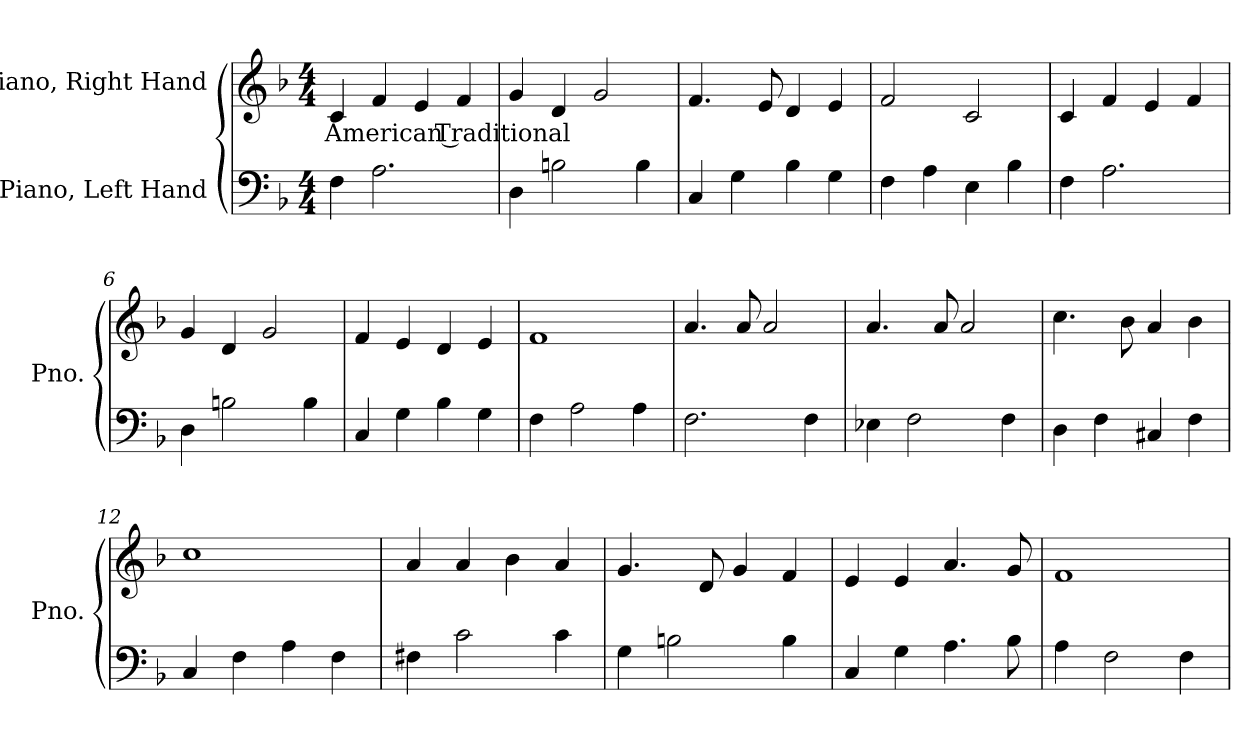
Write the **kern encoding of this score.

**kern	**kern	**text
*part2	*part1	*part1
*staff2	*staff1	*staff1
*I"Piano, Left Hand	*I"Piano, Right Hand	*
*I'Pno.	*I'Pno.	*
*clefF4	*clefG2	*
*k[b-]	*k[b-]	*
*M4/4	*M4/4	*
*MM100	*MM100	*
=1	=1	=1
!	!	!LO:LY:b
4F\	4c/	American Traditional
2.A\	4f/	.
.	4e/	.
.	4f/	.
=2	=2	=2
4D\	4g/	.
2Bn\	4d/	.
.	2g/	.
4B\	.	.
=3	=3	=3
4C/	4.f/	.
4G\	.	.
.	8e/	.
4B-\	4d/	.
4G\	4e/	.
=4	=4	=4
4F\	2f/	.
4A\	.	.
4E\	2c/	.
4B-\	.	.
=5	=5	=5
4F\	4c/	.
2.A\	4f/	.
.	4e/	.
.	4f/	.
!!LO:LB:g=z
=6	=6	=6
4D\	4g/	.
2Bn\	4d/	.
.	2g/	.
4B\	.	.
=7	=7	=7
4C/	4f/	.
4G\	4e/	.
4B-\	4d/	.
4G\	4e/	.
=8	=8	=8
4F\	1f	.
2A\	.	.
4A\	.	.
=9	=9	=9
2.F\	4.a/	.
.	8a/	.
.	2a/	.
4F\	.	.
=10	=10	=10
4E-X\	4.a/	.
2F\	.	.
.	8a/	.
.	2a/	.
4F\	.	.
=11	=11	=11
4D\	4.cc\	.
4F\	.	.
.	8b-\	.
4C#X/	4a/	.
4F\	4b-\	.
=12	=12	=12
4C/	1cc	.
4F\	.	.
4A\	.	.
4F\	.	.
=13	=13	=13
4F#X\	4a/	.
2c\	4a/	.
.	4b-\	.
4c\	4a/	.
!!LO:LB:g=z
=14	=14	=14
4G\	4.g/	.
2Bn\	.	.
.	8d/	.
.	4g/	.
4B\	4f/	.
=15	=15	=15
4C/	4e/	.
4G\	4e/	.
4.A\	4.a/	.
8B-\	8g/	.
=16	=16	=16
4A\	1f	.
2F\	.	.
4F\	.	.
=	=	=
*-	*-	*-
